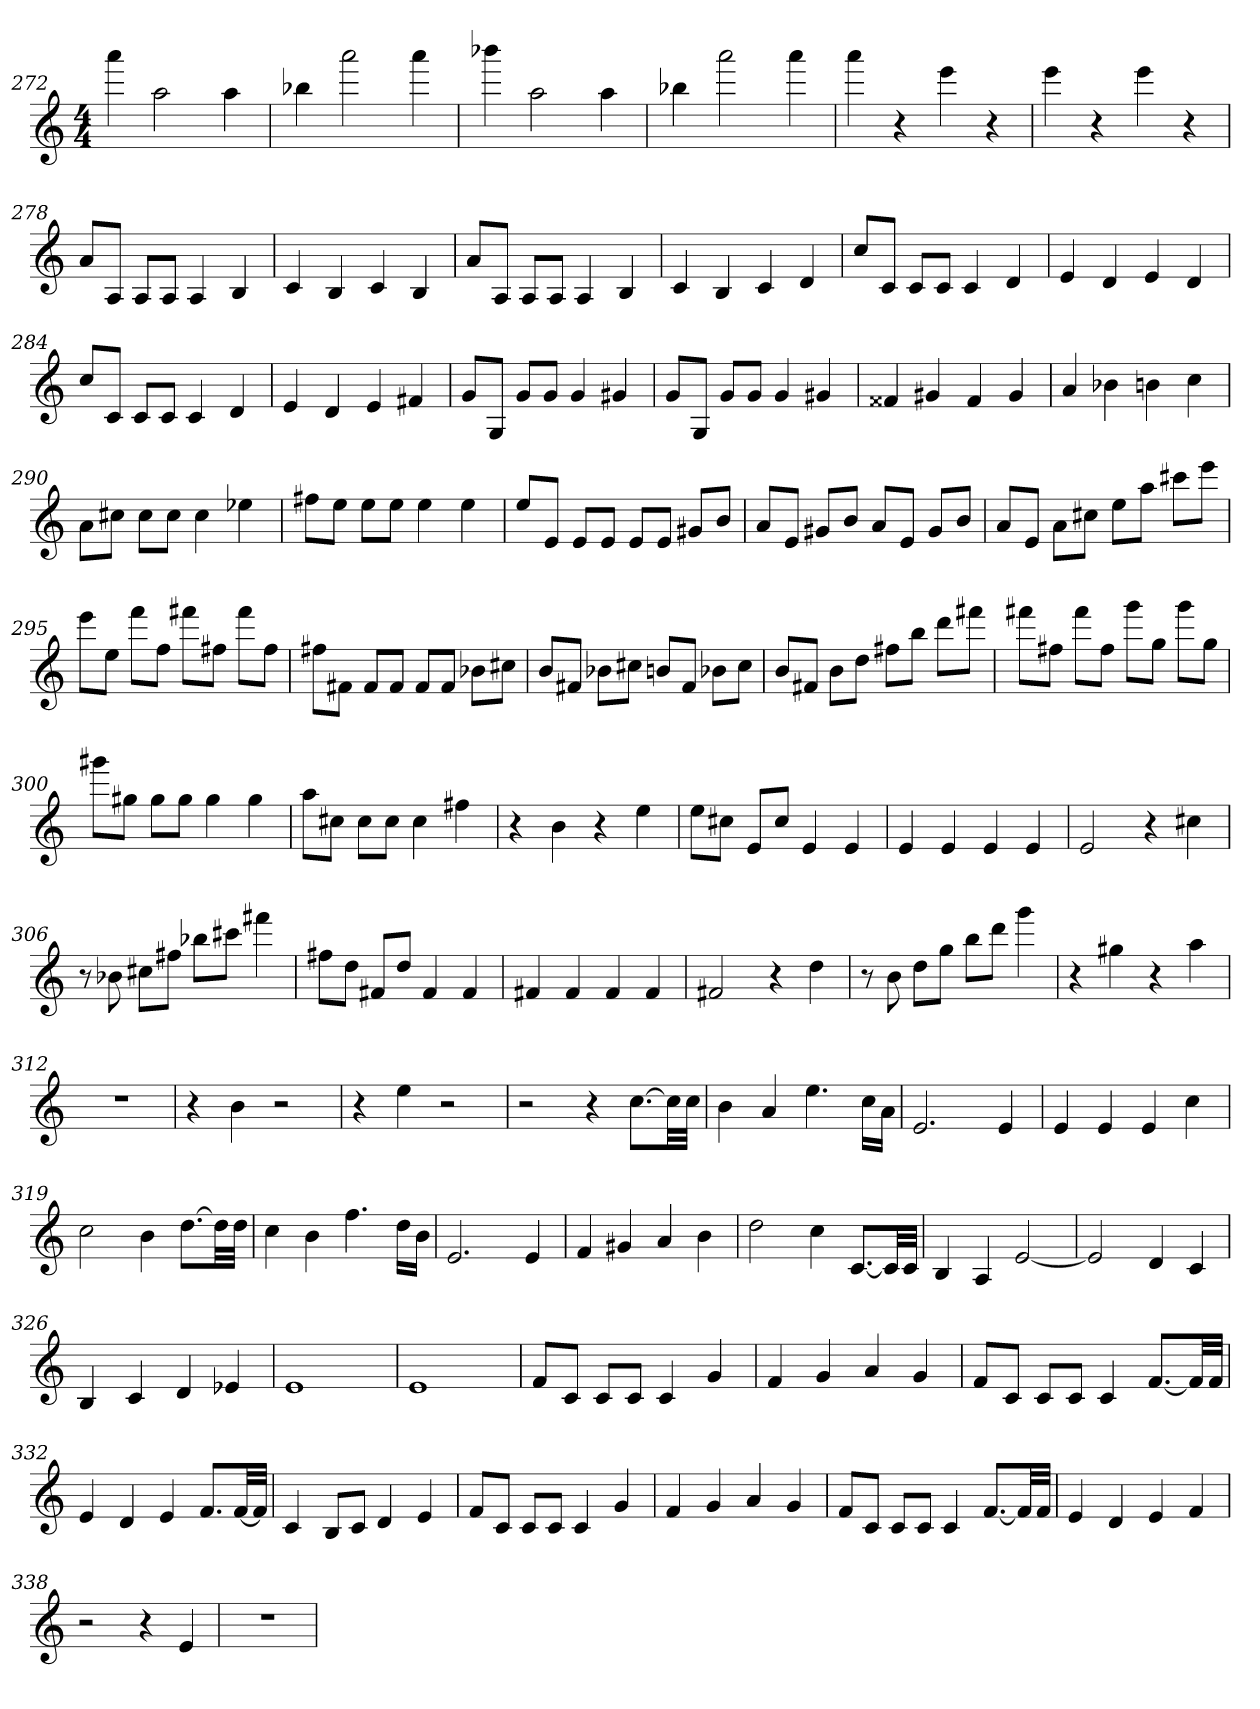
**kern
*part1
*staff1
*clefG2
*k[]
*C:
*M4/4
=272
4aaa
2aa
4aa
=273
4bb-X
2aaa
4aaa
=274
4bbb-X
2aa
4aa
=275
4bb-X
2aaa
4aaa
=276
4aaa
4r
4eee
4r
=277
4eee
4r
4eee
4r
=278
8a/L
8A/J
8A/L
8A/J
4A
4B
=279
4c
4B
4c
4B
=280
8a/L
8A/J
8A/L
8A/J
4A
4B
=281
4c
4B
4c
4d
=282
8cc/L
8c/J
8c/L
8c/J
4c
4d
=283
4e
4d
4e
4d
=284
8cc/L
8c/J
8c/L
8c/J
4c
4d
=285
4e
4d
4e
4f#X
=286
8g/L
8G/J
8g/L
8g/J
4g
4g#X
=287
8g/L
8G/J
8g/L
8g/J
4g
4g#X
=288
4f##X
4g#X
4f##
4g#
=289
4a
4b-X
4bn
4cc
=290
8a\L
8cc#X\J
8cc#\L
8cc#\J
4cc#
4ee-X
=291
8ff#X\L
8ee\J
8ee\L
8ee\J
4ee
4ee
=292
8ee/L
8e/J
8e/L
8e/J
8e/L
8e/J
8g#X/L
8b/J
=293
8a/L
8e/J
8g#X/L
8b/J
8a/L
8e/J
8g#/L
8b/J
=294
8a/L
8e/J
8a\L
8cc#X\J
8ee\L
8aa\J
8ccc#X\L
8eee\J
=295
8eee\L
8ee\J
8fff\L
8ff\J
8fff#X\L
8ff#X\J
8fff#\L
8ff#\J
=296
8ff#X\L
8f#X\J
8f#/L
8f#/J
8f#/L
8f#/J
8b-X\L
8cc#X\J
=297
8b/L
8f#X/J
8b-X\L
8cc#X\J
8bn/L
8f#/J
8b-X\L
8cc#\J
=298
8b/L
8f#X/J
8b\L
8dd\J
8ff#X\L
8bb\J
8ddd\L
8fff#X\J
=299
8fff#X\L
8ff#X\J
8fff#\L
8ff#\J
8ggg\L
8gg\J
8ggg\L
8gg\J
=300
8ggg#X\L
8gg#X\J
8gg#\L
8gg#\J
4gg#
4gg#
=301
8aa\L
8cc#X\J
8cc#\L
8cc#\J
4cc#
4ff#X
=302
4r
4b
4r
4ee
=303
8ee\L
8cc#X\J
8e/L
8cc#/J
4e
4e
=304
4e
4e
4e
4e
=305
2e
4r
4cc#X
=306
8r
8b-X
8cc#X\L
8ff#X\J
8bb-X\L
8ccc#X\J
4fff#X
=307
8ff#X\L
8dd\J
8f#X/L
8dd/J
4f#
4f#
=308
4f#X
4f#
4f#
4f#
=309
2f#X
4r
4dd
=310
8r
8b
8dd\L
8gg\J
8bb\L
8ddd\J
4ggg
=311
4r
4gg#X
4r
4aa
=312
1r
=313
4r
4b
2r
=314
4r
4ee
2r
=315
2r
4r
[8.cc\L
32cc\LL]
32cc\JJJ
=316
4b
4a
4.ee
16cc\LL
16a\JJ
=317
2.e
4e
=318
4e
4e
4e
4cc
=319
2cc
4b
[8.dd\L
32dd\LL]
32dd\JJJ
=320
4cc
4b
4.ff
16dd\LL
16b\JJ
=321
2.e
4e
=322
4f
4g#X
4a
4b
=323
2dd
4cc
[8.c/L
32c/LL]
32c/JJJ
=324
4B
4A
[2e
=325
2e]
4d
4c
=326
4B
4c
4d
4e-X
=327
1e
=328
1e
=329
8f/L
8c/J
8c/L
8c/J
4c
4g
=330
4f
4g
4a
4g
=331
8f/L
8c/J
8c/L
8c/J
4c
[8.f/L
32f/LL]
32f/JJJ
=332
4e
4d
4e
8.f/L
[32f/LL
32f/JJJ]
=333
4c
8B/L
8c/J
4d
4e
=334
8f/L
8c/J
8c/L
8c/J
4c
4g
=335
4f
4g
4a
4g
=336
8f/L
8c/J
8c/L
8c/J
4c
[8.f/L
32f/LL]
32f/JJJ
=337
4e
4d
4e
4f
=338
2r
4r
4e
=339
1r
=
*-
